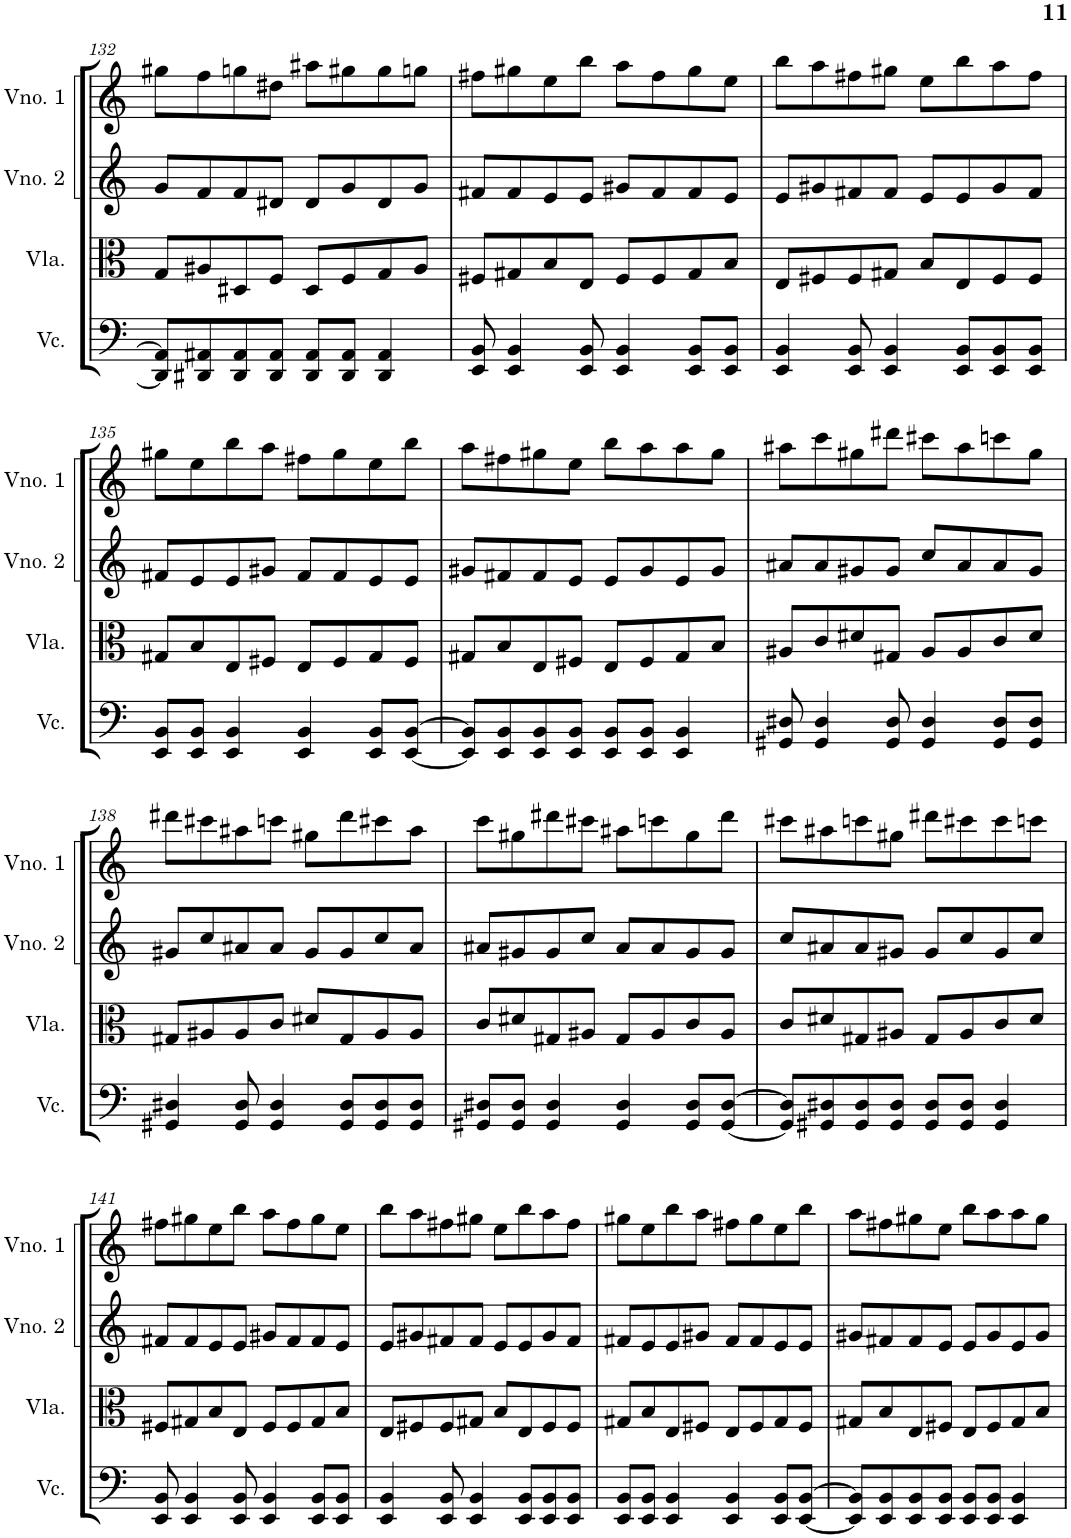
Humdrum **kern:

**kern	**kern	**kern	**kern
*part4	*part3	*part2	*part1
*staff4	*staff3	*staff2	*staff1
*I"Violoncelo	*I"Viola	*I"Violino 2	*I"Violino 1
*I'Vc.	*I'Vla.	*I'Vno. 2	*I'Vno. 1
!!LO:PB:g=z
*clefF4	*clefC3	*clefG2	*clefG2
*k[]	*k[]	*k[]	*k[]
*M4/4	*M4/4	*M4/4	*M4/4
=132	=132	=132	=132
8DD#/] 8AA#/]L	8G/L	8g/L	8gg#X\L
8DD#X/ 8AA#X/	8A#X/	8f/	8ff\
8DD#/ 8AA#/	8D#X/	8f/	8ggn\
8DD#/ 8AA#/J	8F/J	8d#X/J	8dd#X\J
8DD#/ 8AA#/L	8D#/L	8d#/L	8aa#X\L
8DD#/ 8AA#/J	8F/	8g/	8gg#X\
4DD#/ 4AA#/	8G/	8d#/	8gg#\
.	8A#/J	8g/J	8ggn\J
=133	=133	=133	=133
8EE/ 8BB/	8F#X/L	8f#X/L	8ff#X\L
4EE/ 4BB/	8G#X/	8f#/	8gg#X\
.	8B/	8e/	8ee\
8EE/ 8BB/	8E/J	8e/J	8bb\J
4EE/ 4BB/	8F#/L	8g#X/L	8aa\L
.	8F#/	8f#/	8ff#\
8EE/ 8BB/L	8G#/	8f#/	8gg#\
8EE/ 8BB/J	8B/J	8e/J	8ee\J
=134	=134	=134	=134
4EE/ 4BB/	8E/L	8e/L	8bb\L
.	8F#X/	8g#X/	8aa\
8EE/ 8BB/	8F#/	8f#X/	8ff#X\
4EE/ 4BB/	8G#X/J	8f#/J	8gg#X\J
.	8B/L	8e/L	8ee\L
8EE/ 8BB/L	8E/	8e/	8bb\
8EE/ 8BB/	8F#/	8g#/	8aa\
8EE/ 8BB/J	8F#/J	8f#/J	8ff#\J
!!LO:LB:g=z
=135	=135	=135	=135
8EE/ 8BB/L	8G#X/L	8f#X/L	8gg#X\L
8EE/ 8BB/J	8B/	8e/	8ee\
4EE/ 4BB/	8E/	8e/	8bb\
.	8F#X/J	8g#X/J	8aa\J
4EE/ 4BB/	8E/L	8f#/L	8ff#X\L
.	8F#/	8f#/	8gg#\
8EE/ 8BB/L	8G#/	8e/	8ee\
[8EE/ [8BB/J	8F#/J	8e/J	8bb\J
=136	=136	=136	=136
8EE/] 8BB/]L	8G#X/L	8g#X/L	8aa\L
8EE/ 8BB/	8B/	8f#X/	8ff#X\
8EE/ 8BB/	8E/	8f#/	8gg#X\
8EE/ 8BB/J	8F#X/J	8e/J	8ee\J
8EE/ 8BB/L	8E/L	8e/L	8bb\L
8EE/ 8BB/J	8F#/	8g#/	8aa\
4EE/ 4BB/	8G#/	8e/	8aa\
.	8B/J	8g#/J	8gg#\J
=137	=137	=137	=137
8GG#X/ 8D#X/	8A#X/L	8a#X/L	8aa#X\L
4GG#/ 4D#/	8c/	8a#/	8ccc\
.	8d#X/	8g#X/	8gg#X\
8GG#/ 8D#/	8G#X/J	8g#/J	8ddd#X\J
4GG#/ 4D#/	8A#/L	8cc/L	8ccc#X\L
.	8A#/	8a#/	8aa#\
8GG#/ 8D#/L	8c/	8a#/	8cccn\
8GG#/ 8D#/J	8d#/J	8g#/J	8gg#\J
!!LO:LB:g=z
=138	=138	=138	=138
4GG#X/ 4D#X/	8G#X/L	8g#X/L	8ddd#X\L
.	8A#X/	8cc/	8ccc#X\
8GG#/ 8D#/	8A#/	8a#X/	8aa#X\
4GG#/ 4D#/	8c/J	8a#/J	8cccn\J
.	8d#X/L	8g#/L	8gg#X\L
8GG#/ 8D#/L	8G#/	8g#/	8ddd#\
8GG#/ 8D#/	8A#/	8cc/	8ccc#X\
8GG#/ 8D#/J	8A#/J	8a#/J	8aa#\J
=139	=139	=139	=139
8GG#X/ 8D#X/L	8c/L	8a#X/L	8ccc\L
8GG#/ 8D#/J	8d#X/	8g#X/	8gg#X\
4GG#/ 4D#/	8G#X/	8g#/	8ddd#X\
.	8A#X/J	8cc/J	8ccc#X\J
4GG#/ 4D#/	8G#/L	8a#/L	8aa#X\L
.	8A#/	8a#/	8cccn\
8GG#/ 8D#/L	8c/	8g#/	8gg#\
[8GG#/ [8D#/J	8A#/J	8g#/J	8ddd#\J
=140	=140	=140	=140
8GG#/] 8D#/]L	8c/L	8cc/L	8ccc#X\L
8GG#X/ 8D#X/	8d#X/	8a#X/	8aa#X\
8GG#/ 8D#/	8G#X/	8a#/	8cccn\
8GG#/ 8D#/J	8A#X/J	8g#X/J	8gg#X\J
8GG#/ 8D#/L	8G#/L	8g#/L	8ddd#X\L
8GG#/ 8D#/J	8A#/	8cc/	8ccc#X\
4GG#/ 4D#/	8c/	8g#/	8ccc#\
.	8d#/J	8cc/J	8cccn\J
!!LO:LB:g=z
=141	=141	=141	=141
8EE/ 8BB/	8F#X/L	8f#X/L	8ff#X\L
4EE/ 4BB/	8G#X/	8f#/	8gg#X\
.	8B/	8e/	8ee\
8EE/ 8BB/	8E/J	8e/J	8bb\J
4EE/ 4BB/	8F#/L	8g#X/L	8aa\L
.	8F#/	8f#/	8ff#\
8EE/ 8BB/L	8G#/	8f#/	8gg#\
8EE/ 8BB/J	8B/J	8e/J	8ee\J
=142	=142	=142	=142
4EE/ 4BB/	8E/L	8e/L	8bb\L
.	8F#X/	8g#X/	8aa\
8EE/ 8BB/	8F#/	8f#X/	8ff#X\
4EE/ 4BB/	8G#X/J	8f#/J	8gg#X\J
.	8B/L	8e/L	8ee\L
8EE/ 8BB/L	8E/	8e/	8bb\
8EE/ 8BB/	8F#/	8g#/	8aa\
8EE/ 8BB/J	8F#/J	8f#/J	8ff#\J
=143	=143	=143	=143
8EE/ 8BB/L	8G#X/L	8f#X/L	8gg#X\L
8EE/ 8BB/J	8B/	8e/	8ee\
4EE/ 4BB/	8E/	8e/	8bb\
.	8F#X/J	8g#X/J	8aa\J
4EE/ 4BB/	8E/L	8f#/L	8ff#X\L
.	8F#/	8f#/	8gg#\
8EE/ 8BB/L	8G#/	8e/	8ee\
[8EE/ [8BB/J	8F#/J	8e/J	8bb\J
=144	=144	=144	=144
8EE/] 8BB/]L	8G#X/L	8g#X/L	8aa\L
8EE/ 8BB/	8B/	8f#X/	8ff#X\
8EE/ 8BB/	8E/	8f#/	8gg#X\
8EE/ 8BB/J	8F#X/J	8e/J	8ee\J
8EE/ 8BB/L	8E/L	8e/L	8bb\L
8EE/ 8BB/J	8F#/	8g#/	8aa\
4EE/ 4BB/	8G#/	8e/	8aa\
.	8B/J	8g#/J	8gg#\J
=	=	=	=
*-	*-	*-	*-
